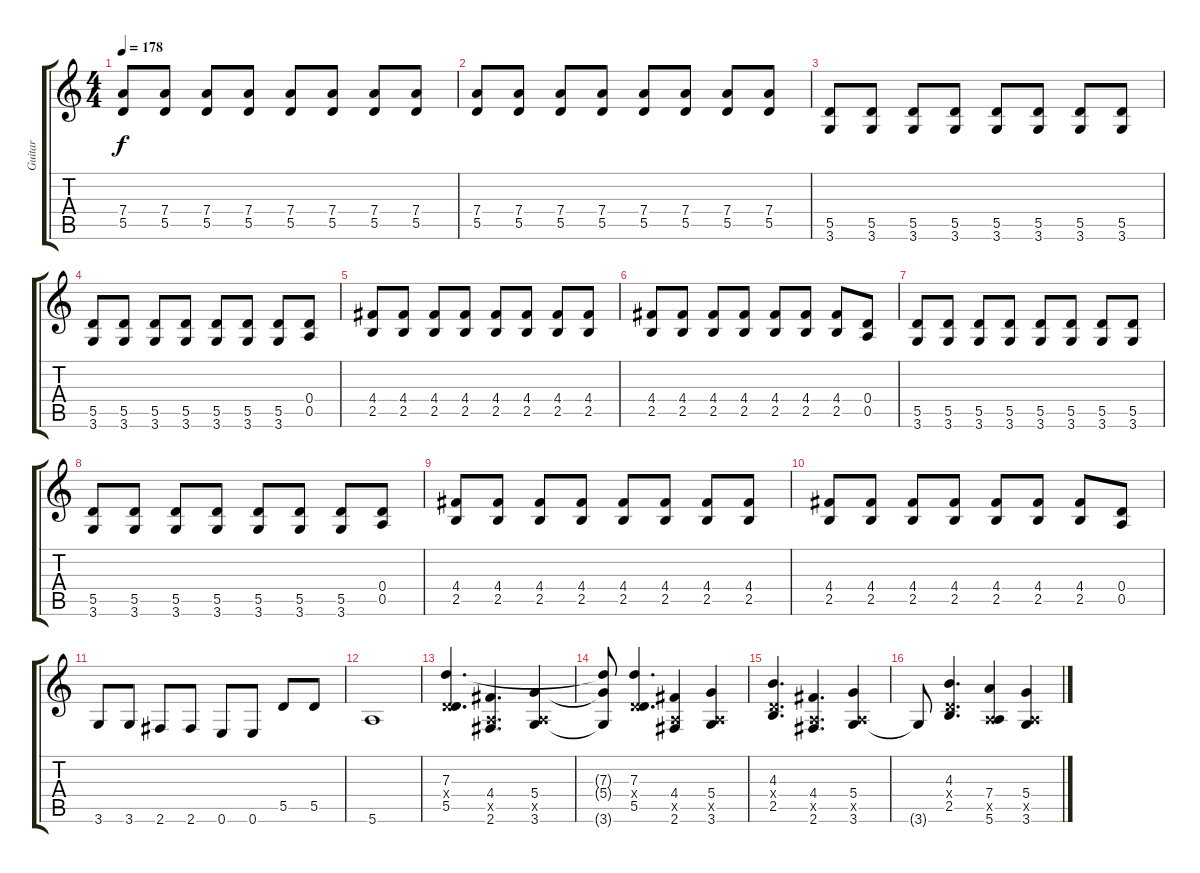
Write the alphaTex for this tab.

\track ("Guitar" "Guitar") {instrument distortionguitar}
\staff {score tabs}
\tuning (E4 B3 G3 D3 A2 E2) {hide}
\ts (4 4)
\tempo 178
\clef g2
\ks c
(7.4 5.5).8{dy f} (7.4 5.5).8 (7.4 5.5).8 (7.4 5.5).8 (7.4 5.5).8 (7.4 5.5).8 (7.4 5.5).8 (7.4 5.5).8 |
(7.4 5.5).8 (7.4 5.5).8 (7.4 5.5).8 (7.4 5.5).8 (7.4 5.5).8 (7.4 5.5).8 (7.4 5.5).8 (7.4 5.5).8 |
(5.5 3.6).8 (5.5 3.6).8 (5.5 3.6).8 (5.5 3.6).8 (5.5 3.6).8 (5.5 3.6).8 (5.5 3.6).8 (5.5 3.6).8 |
(5.5 3.6).8 (5.5 3.6).8 (5.5 3.6).8 (5.5 3.6).8 (5.5 3.6).8 (5.5 3.6).8 (5.5 3.6).8 (0.4 0.5).8 |
(4.4 2.5).8 (4.4 2.5).8 (4.4 2.5).8 (4.4 2.5).8 (4.4 2.5).8 (4.4 2.5).8 (4.4 2.5).8 (4.4 2.5).8 |
(4.4 2.5).8 (4.4 2.5).8 (4.4 2.5).8 (4.4 2.5).8 (4.4 2.5).8 (4.4 2.5).8 (4.4 2.5).8 (0.4 0.5).8 |
(5.5 3.6).8 (5.5 3.6).8 (5.5 3.6).8 (5.5 3.6).8 (5.5 3.6).8 (5.5 3.6).8 (5.5 3.6).8 (5.5 3.6).8 |
(5.5 3.6).8 (5.5 3.6).8 (5.5 3.6).8 (5.5 3.6).8 (5.5 3.6).8 (5.5 3.6).8 (5.5 3.6).8 (0.4 0.5).8 |
(4.4 2.5).8 (4.4 2.5).8 (4.4 2.5).8 (4.4 2.5).8 (4.4 2.5).8 (4.4 2.5).8 (4.4 2.5).8 (4.4 2.5).8 |
(4.4 2.5).8 (4.4 2.5).8 (4.4 2.5).8 (4.4 2.5).8 (4.4 2.5).8 (4.4 2.5).8 (4.4 2.5).8 (0.4 0.5).8 |
3.6.8 3.6.8 2.6.8 2.6.8 0.6.8 0.6.8 5.5.8 5.5.8 |
5.6.1 |
(7.3 0.4{x} 5.5).4{d} (4.4 0.5{x} 2.6).4{d} (5.4 0.5{x} 3.6).4 |
(7.3{t} 5.4{t} 3.6{t}).8 (7.3 0.4{x} 5.5).4{d} (4.4 0.5{x} 2.6).4 (5.4 0.5{x} 3.6).4 |
(4.3 0.4{x} 2.5).4{d} (4.4 0.5{x} 2.6).4{d} (5.4 0.5{x} 3.6).4 |
3.6{t}.8 (4.3 0.4{x} 2.5).4{d} (7.4 0.5{x} 5.6).4 (5.4 0.5{x} 3.6).4
